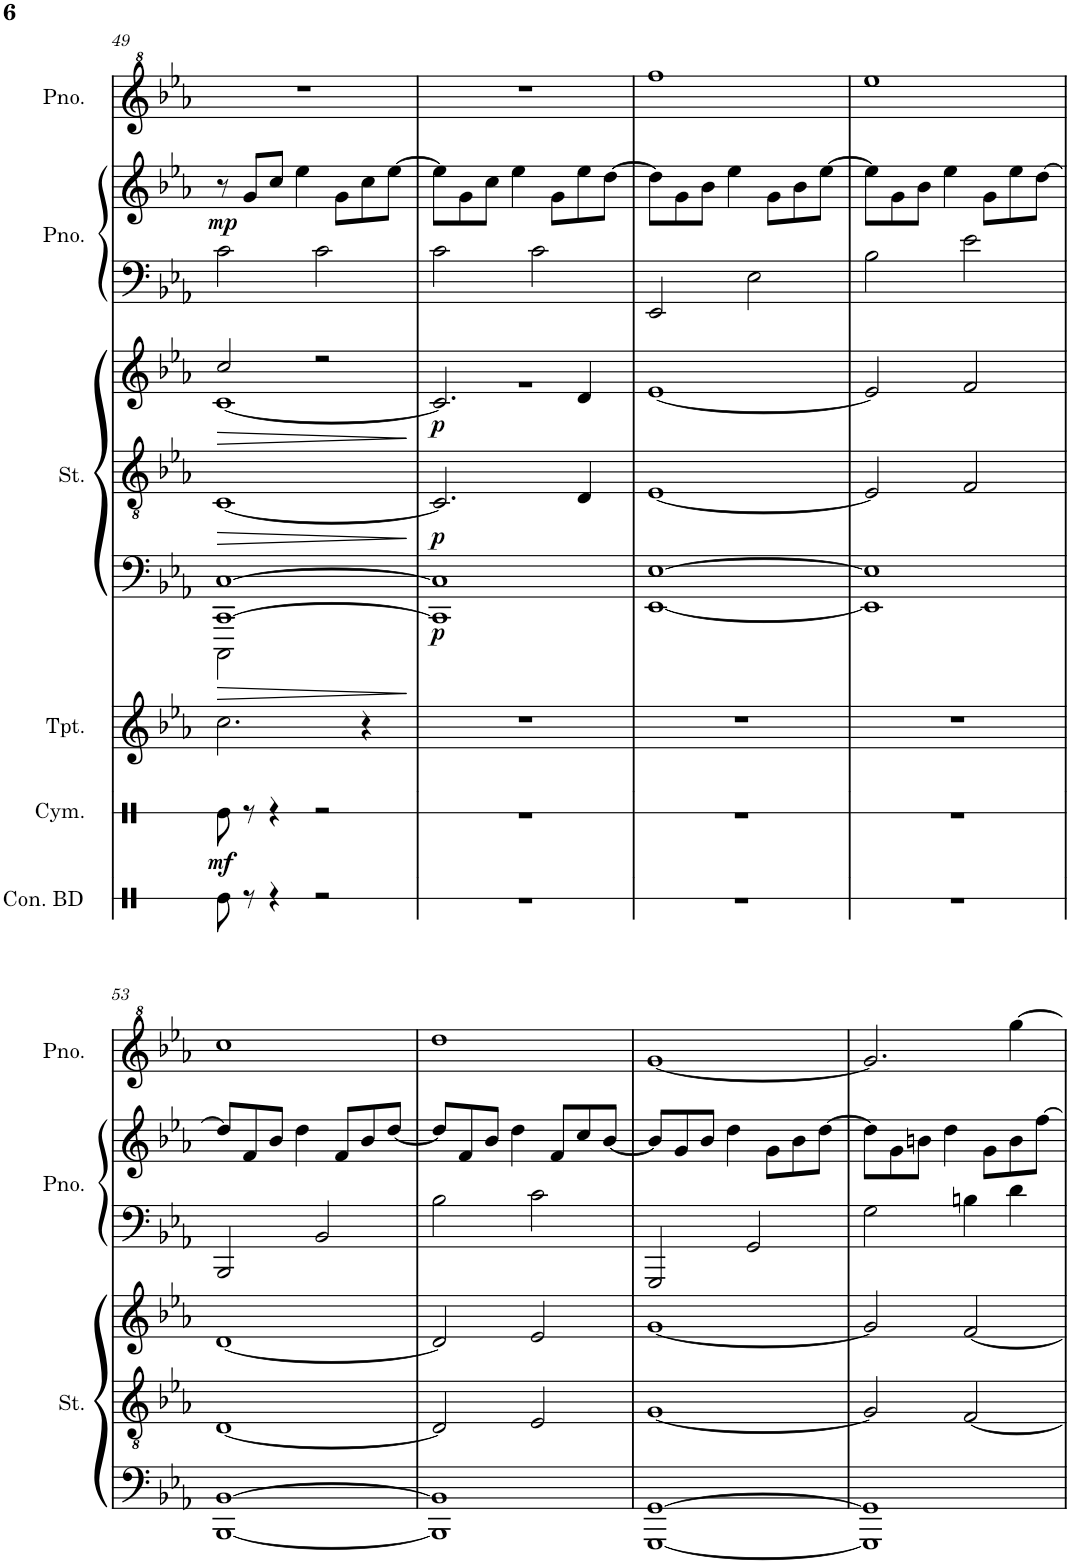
**kern	**kern	**kern	**kern	**dynam	**kern	**kern	**dynam	**kern
*part4	*part3	*part3	*part3	*part3	*part2	*part2	*part2	*part1
*staff7	*staff6	*staff5	*staff4	*staff4/5/6	*staff3	*staff2	*staff2/3	*staff1
*I"Trumpet	*I"Strings	*	*	*	*I"Grand Piano	*	*	*I"Grand Piano
*I'Tpt.	*I'St.	*	*	*	*I'Pno.	*	*	*I'Pno.
!!LO:PB:g=z
*clefG2	*clefF4	*clefGv2	*clefG2	*	*clefF4	*clefG2	*	*clefG^2
*ITrd1c2	*	*	*	*	*	*	*	*
*k[b-e-a-]	*k[b-e-a-]	*k[b-e-a-]	*k[b-e-a-]	*	*k[b-e-a-]	*k[b-e-a-]	*	*k[b-e-a-]
*M4/4	*M4/4	*M4/4	*M4/4	*	*M4/4	*M4/4	*	*M4/4
=49	=49	=49	=49	=49	=49	=49	=49	=49
*	*^	*	*	*	*	*	*	*
!	!	!	!	!	!LO:HP:b	!	!	!LO:DY:b	!
*	*	*	*	*^	*	*	*	*	*
2.cc\	2CCC\	[1CC [1C	[1C	2cc/	[1c	>	2c\	8r	mp	1r
.	.	.	.	.	.	.	.	8g/L	.	.
.	.	.	.	.	.	.	.	8cc/J	.	.
.	.	.	.	.	.	.	.	4ee-\	.	.
.	2ryy	.	.	2r	.	.	2c\	.	.	.
.	.	.	.	.	.	.	.	8g\L	.	.
4r	.	.	.	.	.	.	.	8cc\	.	.
.	.	.	.	.	.	.	.	[8ee-\J	.	.
*	*v	*v	*	*v	*v	*	*	*	*	*
.	.	.	.	]	.	.	.	.
=50	=50	=50	=50	=50	=50	=50	=50	=50
*	*	*	*^	*	*	*	*	*
!	!	!	!	!	!LO:DY:b=3	!	!	!	!
!	!	!	!	!	!LO:DY:n=1:b=2	!	!	!	!
!	!	!	!	!	!LO:DY:n=2:b	!	!	!	!
1r	1CC] 1C]	2.C/]	2.c/]	1r	p p p	2c\	8ee-\L]	.	1r
.	.	.	.	.	.	.	8g\	.	.
.	.	.	.	.	.	.	8cc\J	.	.
.	.	.	.	.	.	.	4ee-\	.	.
.	.	.	.	.	.	2c\	.	.	.
.	.	.	.	.	.	.	8g\L	.	.
.	.	4D/	4d/	.	.	.	8ee-\	.	.
.	.	.	.	.	.	.	[8dd\J	.	.
*	*	*	*v	*v	*	*	*	*	*
=51	=51	=51	=51	=51	=51	=51	=51	=51
1r	[1EE- [1E-	[1E-	[1e-	.	2EE-/	8dd\L]	.	1fff
.	.	.	.	.	.	8g\	.	.
.	.	.	.	.	.	8b-\J	.	.
.	.	.	.	.	.	4ee-\	.	.
.	.	.	.	.	2E-\	.	.	.
.	.	.	.	.	.	8g\L	.	.
.	.	.	.	.	.	8b-\	.	.
.	.	.	.	.	.	[8ee-\J	.	.
=52	=52	=52	=52	=52	=52	=52	=52	=52
1r	1EE-] 1E-]	2E-/]	2e-/]	.	2B-\	8ee-\L]	.	1eee-
.	.	.	.	.	.	8g\	.	.
.	.	.	.	.	.	8b-\J	.	.
.	.	.	.	.	.	4ee-\	.	.
.	.	2F/	2f/	.	2e-\	.	.	.
.	.	.	.	.	.	8g\L	.	.
.	.	.	.	.	.	8ee-\	.	.
.	.	.	.	.	.	[8dd\J	.	.
!!LO:LB:g=z
=53	=53	=53	=53	=53	=53	=53	=53	=53
1r	[1BBB- [1BB-	[1D	[1d	.	2BBB-/	8dd/L]	.	1ccc
.	.	.	.	.	.	8f/	.	.
.	.	.	.	.	.	8b-/J	.	.
.	.	.	.	.	.	4dd\	.	.
.	.	.	.	.	2BB-/	.	.	.
.	.	.	.	.	.	8f/L	.	.
.	.	.	.	.	.	8b-/	.	.
.	.	.	.	.	.	[8dd/J	.	.
=54	=54	=54	=54	=54	=54	=54	=54	=54
1r	1BBB-] 1BB-]	2D/]	2d/]	.	2B-\	8dd/L]	.	1ddd
.	.	.	.	.	.	8f/	.	.
.	.	.	.	.	.	8b-/J	.	.
.	.	.	.	.	.	4dd\	.	.
.	.	2E-/	2e-/	.	2c\	.	.	.
.	.	.	.	.	.	8f/L	.	.
.	.	.	.	.	.	8cc/	.	.
.	.	.	.	.	.	[8b-/J	.	.
=55	=55	=55	=55	=55	=55	=55	=55	=55
1r	[1GGG [1GG	[1G	[1g	.	2GGG/	8b-/L]	.	[1gg
.	.	.	.	.	.	8g/	.	.
.	.	.	.	.	.	8b-/J	.	.
.	.	.	.	.	.	4dd\	.	.
.	.	.	.	.	2GG/	.	.	.
.	.	.	.	.	.	8g\L	.	.
.	.	.	.	.	.	8b-\	.	.
.	.	.	.	.	.	[8dd\J	.	.
=56	=56	=56	=56	=56	=56	=56	=56	=56
1r	1GGG] 1GG]	2G/]	2g/]	.	2G\	8dd\L]	.	2.gg/]
.	.	.	.	.	.	8g\	.	.
.	.	.	.	.	.	8bn\J	.	.
.	.	.	.	.	.	4dd\	.	.
.	.	[2F/	[2f/	.	4Bn\	.	.	.
.	.	.	.	.	.	8g\L	.	.
.	.	.	.	.	4d\	8b\	.	[4ggg\
.	.	.	.	.	.	[8ff\J	.	.
=	=	=	=	=	=	=	=	=
*-	*-	*-	*-	*-	*-	*-	*-	*-
